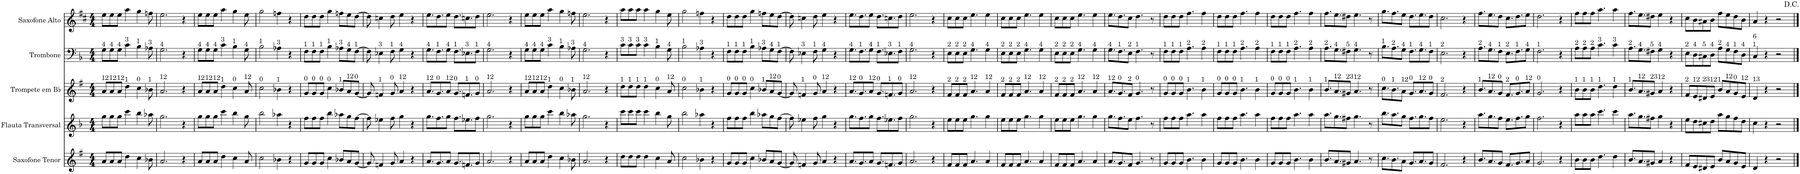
**kern	**kern	**kern	**kern	**kern
*part5	*part4	*part3	*part2	*part1
*staff5	*staff4	*staff3	*staff2	*staff1
*I"Saxofone Tenor	*I"Flauta Transversal	*I"Trompete em Bb	*I"Trombone	*I"Saxofone Alto
*I'Sax. Tn.	*I'Fl.	*I'Tpt. em Bb	*I'Tbn.	*
*clefG2	*clefG2	*clefG2	*clefF4	*clefG2
*Trd8c14	*	*Trd1c2	*	*Trd5c9
*k[f#]	*k[b-]	*k[f#]	*k[b-]	*k[f#c#]
*M4/4	*M4/4	*M4/4	*M4/4	*M4/4
=1	=1	=1	=1	=1
!	!	!	!LO:TX:a:t=4	!
!	!	!LO:TX:a:t=12	!	!
8a/L	8gg\L	8a/L	8G\L	8ee\L
!	!	!	!LO:TX:a:t=4	!
!	!	!LO:TX:a:t=12	!	!
8a/	8gg\	8a/	8G\	8ee\
!	!	!	!LO:TX:a:t=4	!
!	!	!LO:TX:a:t=12	!	!
8a/J	8gg\J	8a/J	8G\J	8ee\J
!	!	!	!LO:TX:a:t=3	!
!	!	!LO:TX:a:t=1	!	!
4dd\	4ccc\	4dd\	4c\	4aa\
!	!	!	!LO:TX:a:t=1	!
!	!	!LO:TX:a:t=0	!	!
4cc\	4bb-\	4cc\	4B-\	4gg\
!	!	!	!LO:TX:a:t=3	!
!	!	!LO:TX:a:t=1	!	!
8b-X\	8aa-X\	8b-X\	8A-X\	8ffn\
=2	=2	=2	=2	=2
!	!	!	!LO:TX:a:t=4	!
!	!	!LO:TX:a:t=12	!	!
2.a/	2.gg\	2.a/	2.G\	2.ee\
4r	4r	4r	4r	4r
=3	=3	=3	=3	=3
!	!	!	!LO:TX:a:t=4	!
!	!	!LO:TX:a:t=12	!	!
8a/L	8gg\L	8a/L	8G\L	8ee\L
!	!	!	!LO:TX:a:t=4	!
!	!	!LO:TX:a:t=12	!	!
8a/	8gg\	8a/	8G\	8ee\
!	!	!	!LO:TX:a:t=4	!
!	!	!LO:TX:a:t=12	!	!
8a/J	8gg\J	8a/J	8G\J	8ee\J
!	!	!	!LO:TX:a:t=3	!
!	!	!LO:TX:a:t=1	!	!
4dd\	4ccc\	4dd\	4c\	4aa\
!	!	!	!LO:TX:a:t=1	!
!	!	!LO:TX:a:t=0	!	!
4cc\	4bb-\	4cc\	4B-\	4gg\
!	!	!	!LO:TX:a:t=4	!
!	!	!LO:TX:a:t=12	!	!
8a/	8gg\	8a/	8G\	8ee\
=4	=4	=4	=4	=4
!	!	!	!LO:TX:a:t=1	!
!	!	!LO:TX:a:t=0	!	!
2cc\	2bb-\	2cc\	2B-\	2gg\
!	!	!	!LO:TX:a:t=3	!
!	!	!LO:TX:a:t=1	!	!
4b-X\	4aa-X\	4b-X\	4A-X\	4ffn\
4r	4r	4r	4r	4r
=5	=5	=5	=5	=5
!	!	!	!LO:TX:a:t=1	!
!	!	!LO:TX:a:t=0	!	!
8g/L	8ff\L	8g/L	8F\L	8dd\L
!	!	!	!LO:TX:a:t=1	!
!	!	!LO:TX:a:t=0	!	!
8g/	8ff\	8g/	8F\	8dd\
!	!	!	!LO:TX:a:t=1	!
!	!	!LO:TX:a:t=0	!	!
8g/J	8ff\J	8g/J	8F\J	8dd\J
!	!	!	!LO:TX:a:t=1	!
!	!	!LO:TX:a:t=0	!	!
4cc\	4bb-\	4cc\	4B-\	4gg\
!	!	!	!LO:TX:a:t=3	!
!	!	!LO:TX:a:t=1	!	!
8b-X/L	8aa-X\L	8b-X/L	8A-X\L	8ffn\L
!	!	!	!LO:TX:a:t=4	!
!	!	!LO:TX:a:t=12	!	!
8a/	8gg\	8a/	8G\	8ee\
!	!	!	!LO:TX:a:t=1	!
!	!	!LO:TX:a:t=0	!	!
[8g/J	[8ff\J	[8g/J	[8F\J	[8dd\J
=6	=6	=6	=6	=6
8g/]	8ff\]	8g/]	8F\]	8dd\]
!	!	!	!LO:TX:a:t=3	!
!	!	!LO:TX:a:t=1	!	!
4fn/	4ee-X\	4fn/	4E-X\	4ccn\
!	!	!	!LO:TX:a:t=1	!
!	!	!LO:TX:a:t=0	!	!
8g/	8ff\	8g/	8F\	8dd\
!	!	!	!LO:TX:a:t=4	!
!	!	!LO:TX:a:t=12	!	!
4a/	4gg\	4a/	4G\	4ee\
4r	4r	4r	4r	4r
=7	=7	=7	=7	=7
!	!	!	!LO:TX:a:t=4	!
!	!	!LO:TX:a:t=12	!	!
8.a/L	8.gg\L	8.a/L	8.G\L	8.ee\L
!	!	!	!LO:TX:a:t=1	!
!	!	!LO:TX:a:t=0	!	!
8.g/	8.ff\	8.g/	8.F\	8.dd\
!	!	!	!LO:TX:a:t=4	!
!	!	!LO:TX:a:t=12	!	!
8a/J	8gg\J	8a/J	8G\J	8ee\J
!	!	!	!LO:TX:a:t=1	!
!	!	!LO:TX:a:t=0	!	!
8.g/L	8.ff\L	8.g/L	8.F\L	8.dd\L
!	!	!	!LO:TX:a:t=3	!
!	!	!LO:TX:a:t=1	!	!
8.fn/	8.ee-X\	8.fn/	8.E-X\	8.ccn\
!	!	!	!LO:TX:a:t=1	!
!	!	!LO:TX:a:t=0	!	!
8g/J	8ff\J	8g/J	8F\J	8dd\J
=8	=8	=8	=8	=8
!	!	!	!LO:TX:a:t=4	!
!	!	!LO:TX:a:t=12	!	!
2.a/	2.gg\	2.a/	2.G\	2.ee\
4r	4r	4r	4r	4r
=9	=9	=9	=9	=9
!	!	!	!LO:TX:a:t=4	!
!	!	!LO:TX:a:t=12	!	!
8a/L	8gg\L	8a/L	8G\L	8ee\L
!	!	!	!LO:TX:a:t=4	!
!	!	!LO:TX:a:t=12	!	!
8a/	8gg\	8a/	8G\	8ee\
!	!	!	!LO:TX:a:t=4	!
!	!	!LO:TX:a:t=12	!	!
8a/J	8gg\J	8a/J	8G\J	8ee\J
!	!	!	!LO:TX:a:t=3	!
!	!	!LO:TX:a:t=1	!	!
4dd\	4ccc\	4dd\	4c\	4aa\
!	!	!	!LO:TX:a:t=1	!
!	!	!LO:TX:a:t=0	!	!
4cc\	4bb-\	4cc\	4B-\	4gg\
!	!	!	!LO:TX:a:t=3	!
!	!	!LO:TX:a:t=1	!	!
8b-X\	8aa-X\	8b-X\	8A-X\	8ffn\
=10	=10	=10	=10	=10
!	!	!	!LO:TX:a:t=4	!
!	!	!LO:TX:a:t=12	!	!
2.a/	2.gg\	2.a/	2.G\	2.ee\
4r	4r	4r	4r	4r
=11	=11	=11	=11	=11
!	!	!	!LO:TX:a:t=3	!
!	!	!LO:TX:a:t=1	!	!
8dd\L	8ccc\L	8dd\L	8c\L	8aa\L
!	!	!	!LO:TX:a:t=3	!
!	!	!LO:TX:a:t=1	!	!
8dd\	8ccc\	8dd\	8c\	8aa\
!	!	!	!LO:TX:a:t=3	!
!	!	!LO:TX:a:t=1	!	!
8dd\J	8ccc\J	8dd\J	8c\J	8aa\J
!	!	!	!LO:TX:a:t=3	!
!	!	!LO:TX:a:t=1	!	!
4dd\	4ccc\	4dd\	4c\	4aa\
!	!	!	!LO:TX:a:t=1	!
!	!	!LO:TX:a:t=0	!	!
4cc\	4bb-\	4cc\	4B-\	4gg\
!	!	!	!LO:TX:a:t=4	!
!	!	!LO:TX:a:t=12	!	!
8a/	8gg\	8a/	8G\	8ee\
=12	=12	=12	=12	=12
!	!	!	!LO:TX:a:t=1	!
!	!	!LO:TX:a:t=0	!	!
2cc\	2bb-\	2cc\	2B-\	2gg\
!	!	!	!LO:TX:a:t=3	!
!	!	!LO:TX:a:t=1	!	!
4b-X\	4aa-X\	4b-X\	4A-X\	4ffn\
4r	4r	4r	4r	4r
=13	=13	=13	=13	=13
!	!	!	!LO:TX:a:t=1	!
!	!	!LO:TX:a:t=0	!	!
8g/L	8ff\L	8g/L	8F\L	8dd\L
!	!	!	!LO:TX:a:t=1	!
!	!	!LO:TX:a:t=0	!	!
8g/	8ff\	8g/	8F\	8dd\
!	!	!	!LO:TX:a:t=1	!
!	!	!LO:TX:a:t=0	!	!
8g/J	8ff\J	8g/J	8F\J	8dd\J
!	!	!	!LO:TX:a:t=1	!
!	!	!LO:TX:a:t=0	!	!
4cc\	4bb-\	4cc\	4B-\	4gg\
!	!	!	!LO:TX:a:t=3	!
!	!	!LO:TX:a:t=1	!	!
8b-X/L	8aa-X\L	8b-X/L	8A-X\L	8ffn\L
!	!	!	!LO:TX:a:t=4	!
!	!	!LO:TX:a:t=12	!	!
8a/	8gg\	8a/	8G\	8ee\
!	!	!	!LO:TX:a:t=1	!
!	!	!LO:TX:a:t=0	!	!
[8g/J	[8ff\J	[8g/J	[8F\J	[8dd\J
=14	=14	=14	=14	=14
8g/]	8ff\]	8g/]	8F\]	8dd\]
!	!	!	!LO:TX:a:t=3	!
!	!	!LO:TX:a:t=1	!	!
4fn/	4ee-X\	4fn/	4E-X\	4ccn\
!	!	!	!LO:TX:a:t=1	!
!	!	!LO:TX:a:t=0	!	!
8g/	8ff\	8g/	8F\	8dd\
!	!	!	!LO:TX:a:t=4	!
!	!	!LO:TX:a:t=12	!	!
4a/	4gg\	4a/	4G\	4ee\
4r	4r	4r	4r	4r
=15	=15	=15	=15	=15
!	!	!	!LO:TX:a:t=4	!
!	!	!LO:TX:a:t=12	!	!
8.a/L	8.gg\L	8.a/L	8.G\L	8.ee\L
!	!	!	!LO:TX:a:t=1	!
!	!	!LO:TX:a:t=0	!	!
8.g/	8.ff\	8.g/	8.F\	8.dd\
!	!	!	!LO:TX:a:t=4	!
!	!	!LO:TX:a:t=12	!	!
8a/J	8gg\J	8a/J	8G\J	8ee\J
!	!	!	!LO:TX:a:t=1	!
!	!	!LO:TX:a:t=0	!	!
8.g/L	8.ff\L	8.g/L	8.F\L	8.dd\L
!	!	!	!LO:TX:a:t=3	!
!	!	!LO:TX:a:t=1	!	!
8.fn/	8.ee-X\	8.fn/	8.E-X\	8.ccn\
!	!	!	!LO:TX:a:t=1	!
!	!	!LO:TX:a:t=0	!	!
8g/J	8ff\J	8g/J	8F\J	8dd\J
=16	=16	=16	=16	=16
!	!	!	!LO:TX:a:t=4	!
!	!	!LO:TX:a:t=12	!	!
2.a/	2.gg\	2.a/	2.G\	2.ee\
4r	4r	4r	4r	4r
=17	=17	=17	=17	=17
!	!	!	!LO:TX:a:t=2	!
!	!	!LO:TX:a:t=2	!	!
8f#/L	8ee\L	8f#/L	8E\L	8cc#\L
!	!	!	!LO:TX:a:t=2	!
!	!	!LO:TX:a:t=2	!	!
8f#/	8ee\	8f#/	8E\	8cc#\
!	!	!	!LO:TX:a:t=2	!
!	!	!LO:TX:a:t=2	!	!
8f#/J	8ee\J	8f#/J	8E\J	8cc#\J
!	!	!	!LO:TX:a:t=4	!
!	!	!LO:TX:a:t=12	!	!
4.a/	4.gg\	4.a/	4.G\	4.ee\
!	!	!	!LO:TX:a:t=4	!
!	!	!LO:TX:a:t=12	!	!
4a/	4gg\	4a/	4G\	4ee\
=18	=18	=18	=18	=18
!	!	!	!LO:TX:a:t=2	!
!	!	!LO:TX:a:t=2	!	!
8f#/L	8ee\L	8f#/L	8E\L	8cc#\L
!	!	!	!LO:TX:a:t=2	!
!	!	!LO:TX:a:t=2	!	!
8f#/	8ee\	8f#/	8E\	8cc#\
!	!	!	!LO:TX:a:t=2	!
!	!	!LO:TX:a:t=2	!	!
8f#/J	8ee\J	8f#/J	8E\J	8cc#\J
!	!	!	!LO:TX:a:t=4	!
!	!	!LO:TX:a:t=12	!	!
4.a/	4.gg\	4.a/	4.G\	4.ee\
!	!	!	!LO:TX:a:t=4	!
!	!	!LO:TX:a:t=12	!	!
4a/	4gg\	4a/	4G\	4ee\
=19	=19	=19	=19	=19
!	!	!	!LO:TX:a:t=2	!
!	!	!LO:TX:a:t=2	!	!
8f#/L	8ee\L	8f#/L	8E\L	8cc#\L
!	!	!	!LO:TX:a:t=2	!
!	!	!LO:TX:a:t=2	!	!
8f#/	8ee\	8f#/	8E\	8cc#\
!	!	!	!LO:TX:a:t=2	!
!	!	!LO:TX:a:t=2	!	!
8f#/J	8ee\J	8f#/J	8E\J	8cc#\J
!	!	!	!LO:TX:a:t=4	!
!	!	!LO:TX:a:t=12	!	!
4.a/	4.gg\	4.a/	4.G\	4.ee\
!	!	!	!LO:TX:a:t=4	!
!	!	!LO:TX:a:t=12	!	!
4a/	4gg\	4a/	4G\	4ee\
=20	=20	=20	=20	=20
!	!	!	!LO:TX:a:t=4	!
!	!	!LO:TX:a:t=12	!	!
8.a/L	8.gg\L	8.a/L	8.G\L	8.ee\L
!	!	!	!LO:TX:a:t=1	!
!	!	!LO:TX:a:t=0	!	!
8.g/	8.ff\	8.g/	8.F\	8.dd\
!	!	!	!LO:TX:a:t=2	!
!	!	!LO:TX:a:t=2	!	!
8f#/J	8ee\J	8f#/J	8E\J	8cc#\J
!	!	!	!LO:TX:a:t=1	!
!	!	!LO:TX:a:t=0	!	!
4.g/	4.ff\	4.g/	4.F\	4.dd\
8r	8r	8r	8r	8r
=21	=21	=21	=21	=21
!	!	!	!LO:TX:a:t=1	!
!	!	!LO:TX:a:t=0	!	!
8g/L	8ff\L	8g/L	8F\L	8dd\L
!	!	!	!LO:TX:a:t=1	!
!	!	!LO:TX:a:t=0	!	!
8g/	8ff\	8g/	8F\	8dd\
!	!	!	!LO:TX:a:t=1	!
!	!	!LO:TX:a:t=0	!	!
8g/J	8ff\J	8g/J	8F\J	8dd\J
!	!	!	!LO:TX:a:t=2	!
!	!	!LO:TX:a:t=1	!	!
4.b\	4.aa\	4.b\	4.A\	4.ff#\
!	!	!	!LO:TX:a:t=2	!
!	!	!LO:TX:a:t=1	!	!
4b\	4aa\	4b\	4A\	4ff#\
=22	=22	=22	=22	=22
!	!	!	!LO:TX:a:t=1	!
!	!	!LO:TX:a:t=0	!	!
8g/L	8ff\L	8g/L	8F\L	8dd\L
!	!	!	!LO:TX:a:t=1	!
!	!	!LO:TX:a:t=0	!	!
8g/	8ff\	8g/	8F\	8dd\
!	!	!	!LO:TX:a:t=1	!
!	!	!LO:TX:a:t=0	!	!
8g/J	8ff\J	8g/J	8F\J	8dd\J
!	!	!	!LO:TX:a:t=2	!
!	!	!LO:TX:a:t=1	!	!
4.b\	4.aa\	4.b\	4.A\	4.ff#\
!	!	!	!LO:TX:a:t=2	!
!	!	!LO:TX:a:t=1	!	!
4b\	4aa\	4b\	4A\	4ff#\
=23	=23	=23	=23	=23
!	!	!	!LO:TX:a:t=1	!
!	!	!LO:TX:a:t=0	!	!
8g/L	8ff\L	8g/L	8F\L	8dd\L
!	!	!	!LO:TX:a:t=1	!
!	!	!LO:TX:a:t=0	!	!
8g/	8ff\	8g/	8F\	8dd\
!	!	!	!LO:TX:a:t=1	!
!	!	!LO:TX:a:t=0	!	!
8g/J	8ff\J	8g/J	8F\J	8dd\J
!	!	!	!LO:TX:a:t=2	!
!	!	!LO:TX:a:t=1	!	!
4.b\	4.aa\	4.b\	4.A\	4.ff#\
!	!	!	!LO:TX:a:t=2	!
!	!	!LO:TX:a:t=1	!	!
4b\	4aa\	4b\	4A\	4ff#\
=24	=24	=24	=24	=24
!	!	!	!LO:TX:a:t=2	!
!	!	!LO:TX:a:t=1	!	!
8.b/L	8.aa\L	8.b/L	8.A\L	8.ff#\L
!	!	!	!LO:TX:a:t=4	!
!	!	!LO:TX:a:t=12	!	!
8.a/	8.gg\	8.a/	8.G\	8.ee\
!	!	!	!LO:TX:a:t=5	!
!	!	!LO:TX:a:t=23	!	!
8g#X/J	8ff#X\J	8g#X/J	8F#X\J	8dd#X\J
!	!	!	!LO:TX:a:t=4	!
!	!	!LO:TX:a:t=12	!	!
4.a/	4.gg\	4.a/	4.G\	4.ee\
8r	8r	8r	8r	8r
=25	=25	=25	=25	=25
!	!	!	!LO:TX:a:t=1	!
!	!	!LO:TX:a:t=0	!	!
8.cc\L	8.bb-\L	8.cc\L	8.B-\L	8.gg\L
!	!	!	!LO:TX:a:t=2	!
!	!	!LO:TX:a:t=1	!	!
8.b\	8.aa\	8.b\	8.A\	8.ff#\
!	!	!	!LO:TX:a:t=4	!
!	!	!LO:TX:a:t=12	!	!
8a\J	8gg\J	8a\J	8G\J	8ee\J
!	!	!	!LO:TX:a:t=1	!
!	!	!LO:TX:a:t=0	!	!
8.g/L	8.ff\L	8.g/L	8.F\L	8.dd\L
!	!	!	!LO:TX:a:t=4	!
!	!	!LO:TX:a:t=12	!	!
8.a/	8.gg\	8.a/	8.G\	8.ee\
!	!	!	!LO:TX:a:t=1	!
!	!	!LO:TX:a:t=0	!	!
8g/J	8ff\J	8g/J	8F\J	8dd\J
=26	=26	=26	=26	=26
!	!	!	!LO:TX:a:t=2	!
!	!	!LO:TX:a:t=2	!	!
2.f#/	2.ee\	2.f#/	2.E\	2.cc#\
4r	4r	4r	4r	4r
=27	=27	=27	=27	=27
!	!	!	!LO:TX:a:t=2	!
!	!	!LO:TX:a:t=1	!	!
8.b/L	8.aa\L	8.b/L	8.A\L	8.ff#\L
!	!	!	!LO:TX:a:t=4	!
!	!	!LO:TX:a:t=12	!	!
8.a/	8.gg\	8.a/	8.G\	8.ee\
!	!	!	!LO:TX:a:t=1	!
!	!	!LO:TX:a:t=0	!	!
8g/J	8ff\J	8g/J	8F\J	8dd\J
!	!	!	!LO:TX:a:t=2	!
!	!	!LO:TX:a:t=2	!	!
8.f#/L	8.ee\L	8.f#/L	8.E\L	8.cc#\L
!	!	!	!LO:TX:a:t=1	!
!	!	!LO:TX:a:t=0	!	!
8.g/	8.ff\	8.g/	8.F\	8.dd\
!	!	!	!LO:TX:a:t=4	!
!	!	!LO:TX:a:t=12	!	!
8a/J	8gg\J	8a/J	8G\J	8ee\J
=28	=28	=28	=28	=28
!	!	!	!LO:TX:a:t=1	!
!	!	!LO:TX:a:t=0	!	!
2.g/	2.ff\	2.g/	2.F\	2.dd\
4r	4r	4r	4r	4r
=29	=29	=29	=29	=29
!	!	!	!LO:TX:a:t=2	!
!	!	!LO:TX:a:t=1	!	!
8b\L	8aa\L	8b\L	8A\L	8ff#\L
!	!	!	!LO:TX:a:t=2	!
!	!	!LO:TX:a:t=1	!	!
8b\	8aa\	8b\	8A\	8ff#\
!	!	!	!LO:TX:a:t=2	!
!	!	!LO:TX:a:t=1	!	!
8b\J	8aa\J	8b\J	8A\J	8ff#\J
!	!	!	!LO:TX:a:t=3	!
!	!	!LO:TX:a:t=1	!	!
4.dd\	4.ccc\	4.dd\	4.c\	4.aa\
!	!	!	!LO:TX:a:t=3	!
!	!	!LO:TX:a:t=1	!	!
4dd\	4ccc\	4dd\	4c\	4aa\
=30	=30	=30	=30	=30
!	!	!	!LO:TX:a:t=2	!
!	!	!LO:TX:a:t=1	!	!
8.b/L	8.aa\L	8.b/L	8.A\L	8.ff#\L
!	!	!	!LO:TX:a:t=4	!
!	!	!LO:TX:a:t=12	!	!
8.a/	8.gg\	8.a/	8.G\	8.ee\
!	!	!	!LO:TX:a:t=5	!
!	!	!LO:TX:a:t=23	!	!
8g#X/J	8ff#X\J	8g#X/J	8F#X\J	8dd#X\J
!	!	!	!LO:TX:a:t=4	!
!	!	!LO:TX:a:t=12	!	!
4a/	4gg\	4a/	4G\	4ee\
4r	4r	4r	4r	4r
=31	=31	=31	=31	=31
!	!	!	!LO:TX:a:t=2	!
!	!	!LO:TX:a:t=2	!	!
8f#/L	8ee\L	8f#/L	8E\L	8cc#\L
!	!	!	!LO:TX:a:t=4	!
!	!	!LO:TX:a:t=12	!	!
8e/	8dd\	8e/	8D\	8b\
!	!	!	!LO:TX:a:t=5	!
!	!	!LO:TX:a:t=23	!	!
8d#X/	8cc#X\	8d#X/	8C#X\	8a#X\
!	!	!	!LO:TX:a:t=4	!
!	!	!LO:TX:a:t=12	!	!
8e/J	8dd\J	8e/J	8D\J	8b\J
!	!	!	!LO:TX:a:t=2	!
!	!	!LO:TX:a:t=1	!	!
8b/L	8aa\L	8b/L	8A\L	8ff#\L
!	!	!	!LO:TX:a:t=4	!
!	!	!LO:TX:a:t=12	!	!
8a/	8gg\	8a/	8G\	8ee\
!	!	!	!LO:TX:a:t=1	!
!	!	!LO:TX:a:t=0	!	!
8g/	8ff\	8g/	8F\	8dd\
!	!	!	!LO:TX:a:t=4	!
!	!	!LO:TX:a:t=12	!	!
8e/J	8dd\J	8e/J	8D\J	8b\J
=32	=32	=32	=32	=32
!	!	!	!LO:TX:a:t=6	!
!	!	!	!LO:TX:a:t=1	!
!	!	!LO:TX:a:t=13	!	!
4d/	4cc\	4d/	4C/	4a/
4r	4r	4r	4r	4r
2r	2r	2r	2r	2r
==	==	==	==	==
*-	*-	*-	*-	*-
